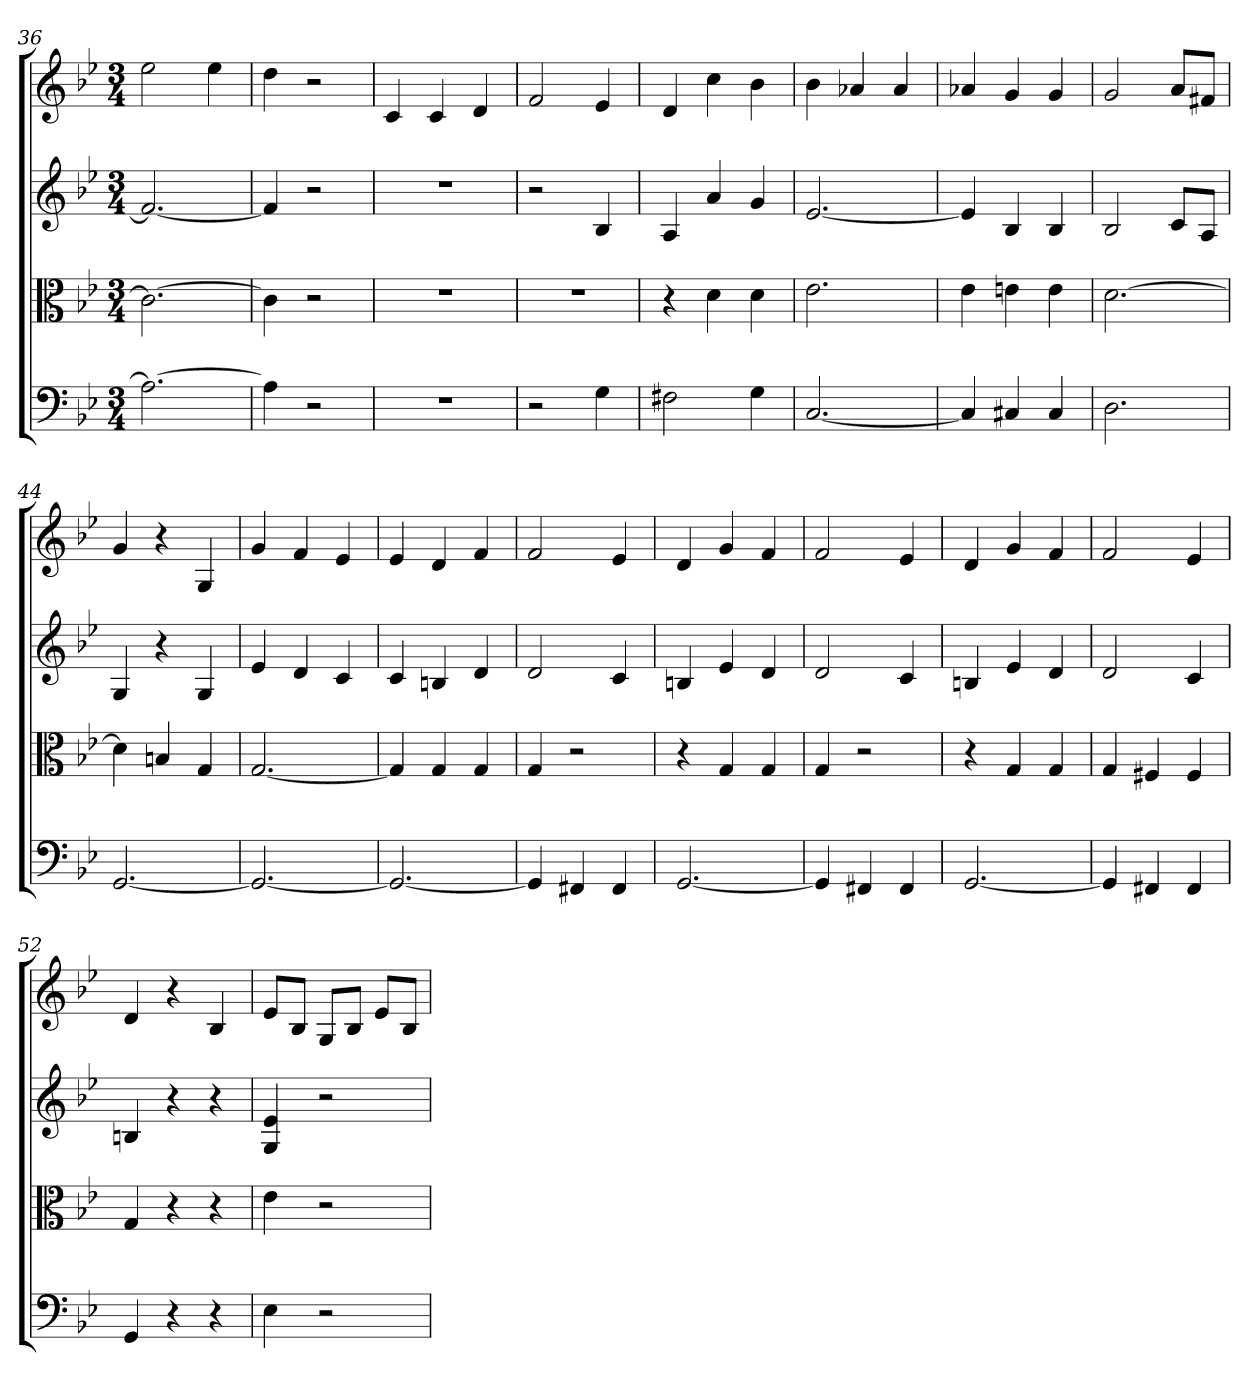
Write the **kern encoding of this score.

**kern	**kern	**kern	**kern
*part4	*part3	*part2	*part1
*staff4	*staff3	*staff2	*staff1
*clefF4	*clefC3	*	*
*k[b-e-]	*k[b-e-]	*k[b-e-]	*k[b-e-]
*g:	*g:	*g:	*g:
*M3/4	*M3/4	*M3/4	*M3/4
=36	=36	=36	=36
2.A_	2.c_	2.f#_	2ee-
.	.	.	4ee-
=37	=37	=37	=37
4A]	4c]	4f#]	4dd
2r	2r	2r	2r
=38	=38	=38	=38
2.r	2.r	2.r	4c
.	.	.	4c
.	.	.	4d
=39	=39	=39	=39
2r	2.r	2r	2f
4G	.	4B-	4e-
=40	=40	=40	=40
2F#X	4r	4A	4d
.	4d	4a	4cc
4G	4d	4g	4b-
=41	=41	=41	=41
[2.C	2.e-	[2.e-	4b-
.	.	.	4a-X
.	.	.	4a-
=42	=42	=42	=42
4C]	4e-	4e-]	4a-X
4C#X	4en	4B-	4g
4C#	4e	4B-	4g
=43	=43	=43	=43
2.D	[2.d	2B-	2g
.	.	8cL	8aL
.	.	8AJ	8f#XJ
=44	=44	=44	=44
[2.GG	4d]	4G	4g
.	4Bn	4r	4r
.	4G	4G	4G
=45	=45	=45	=45
2.GG_	[2.G	4e-	4g
.	.	4d	4f
.	.	4c	4e-
=46	=46	=46	=46
2.GG_	4G]	4c	4e-
.	4G	4Bn	4d
.	4G	4d	4f
=47	=47	=47	=47
4GG]	4G	2d	2f
4FF#X	2r	.	.
4FF#	.	4c	4e-
=48	=48	=48	=48
[2.GG	4r	4Bn	4d
.	4G	4e-	4g
.	4G	4d	4f
=49	=49	=49	=49
4GG]	4G	2d	2f
4FF#X	2r	.	.
4FF#	.	4c	4e-
=50	=50	=50	=50
[2.GG	4r	4Bn	4d
.	4G	4e-	4g
.	4G	4d	4f
=51	=51	=51	=51
4GG]	4G	2d	2f
4FF#X	4F#X	.	.
4FF#	4F#	4c	4e-
=52	=52	=52	=52
4GG	4G	4Bn	4d
4r	4r	4r	4r
4r	4r	4r	4B-
=53	=53	=53	=53
4E-	4e-	4G 4e-	8e-L
.	.	.	8B-J
2r	2r	2r	8GL
.	.	.	8B-J
.	.	.	8e-L
.	.	.	8B-J
=	=	=	=
*-	*-	*-	*-
